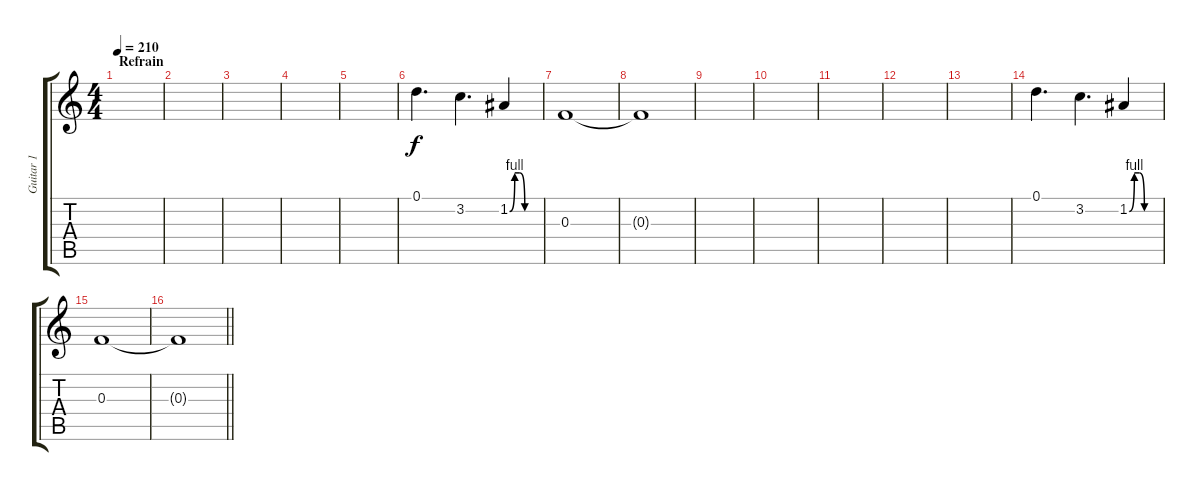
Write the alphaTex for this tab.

\track ("Guitar 1" "Guitar 1") {instrument distortionguitar}
\staff {score tabs}
\tuning (D4 A3 F3 C3 G2 C2) {hide}
\ts (4 4)
\section ("" "Refrain")
\tempo 210
\clef g2
\ks c
|
|
|
|
|
0.1.4{d} 3.2.4{d} 1.2{be (custom 0 0 10 4 20 4 30 0 60 0)}.4 |
0.3.1 |
0.3{t}.1 |
|
|
|
|
|
0.1.4{d} 3.2.4{d} 1.2{be (custom 0 0 10 4 20 4 30 0 60 0)}.4 |
0.3.1 |
\barLineRight lightlight
0.3{t}.1
